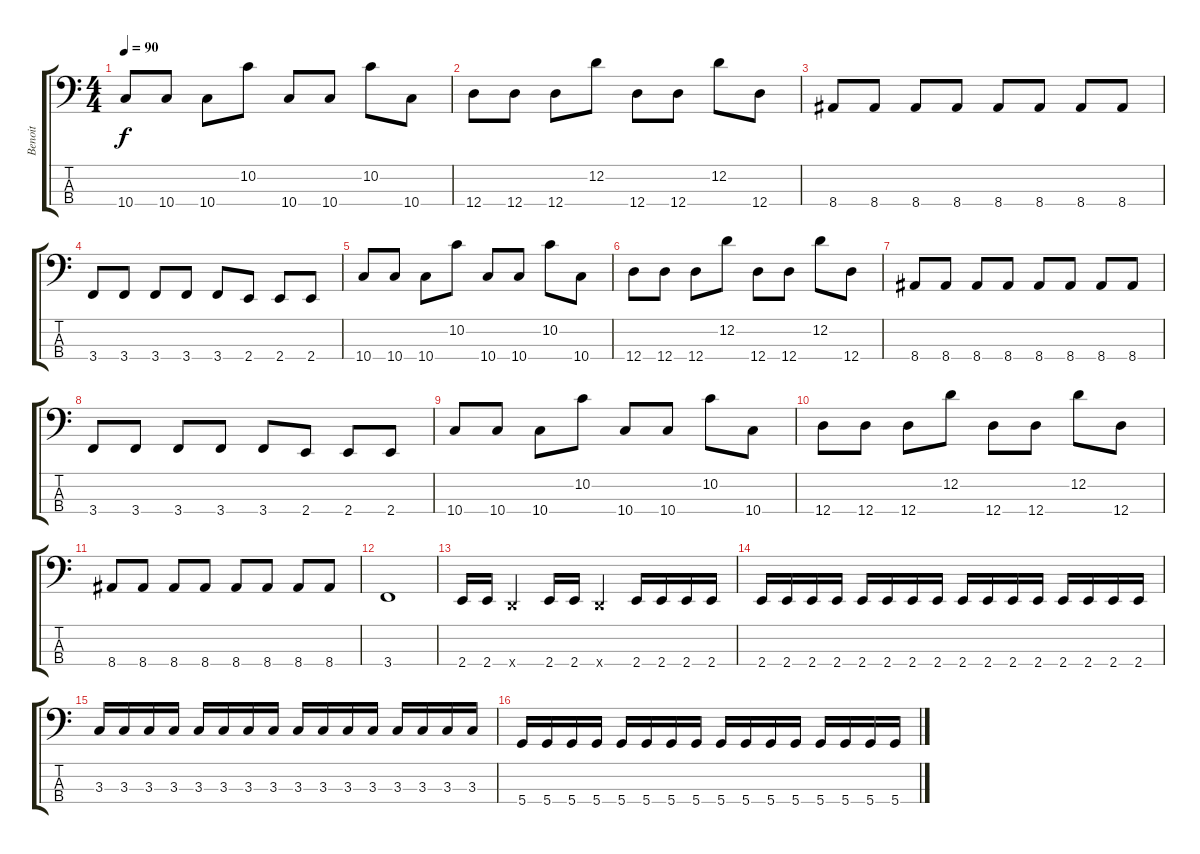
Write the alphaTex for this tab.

\track ("Benoit" "Benoit") {instrument electricbassfinger}
\staff {score tabs}
\tuning (G2 D2 A1 D1) {hide}
\ts (4 4)
\tempo 90
\clef f4
\ks c
10.4.8{dy f} 10.4.8 10.4.8 10.2.8 10.4.8 10.4.8 10.2.8 10.4.8 |
12.4.8 12.4.8 12.4.8 12.2.8 12.4.8 12.4.8 12.2.8 12.4.8 |
8.4.8 8.4.8 8.4.8 8.4.8 8.4.8 8.4.8 8.4.8 8.4.8 |
3.4.8 3.4.8 3.4.8 3.4.8 3.4.8 2.4.8 2.4.8 2.4.8 |
10.4.8 10.4.8 10.4.8 10.2.8 10.4.8 10.4.8 10.2.8 10.4.8 |
12.4.8 12.4.8 12.4.8 12.2.8 12.4.8 12.4.8 12.2.8 12.4.8 |
8.4.8 8.4.8 8.4.8 8.4.8 8.4.8 8.4.8 8.4.8 8.4.8 |
3.4.8 3.4.8 3.4.8 3.4.8 3.4.8 2.4.8 2.4.8 2.4.8 |
10.4.8 10.4.8 10.4.8 10.2.8 10.4.8 10.4.8 10.2.8 10.4.8 |
12.4.8 12.4.8 12.4.8 12.2.8 12.4.8 12.4.8 12.2.8 12.4.8 |
8.4.8 8.4.8 8.4.8 8.4.8 8.4.8 8.4.8 8.4.8 8.4.8 |
3.4.1 |
2.4.16 2.4.16 0.4{x}.4 2.4.16 2.4.16 0.4{x}.4 2.4.16 2.4.16 2.4.16 2.4.16 |
2.4.16 2.4.16 2.4.16 2.4.16 2.4.16 2.4.16 2.4.16 2.4.16 2.4.16 2.4.16 2.4.16 2.4.16 2.4.16 2.4.16 2.4.16 2.4.16 |
3.3.16 3.3.16 3.3.16 3.3.16 3.3.16 3.3.16 3.3.16 3.3.16 3.3.16 3.3.16 3.3.16 3.3.16 3.3.16 3.3.16 3.3.16 3.3.16 |
5.4.16 5.4.16 5.4.16 5.4.16 5.4.16 5.4.16 5.4.16 5.4.16 5.4.16 5.4.16 5.4.16 5.4.16 5.4.16 5.4.16 5.4.16 5.4.16
